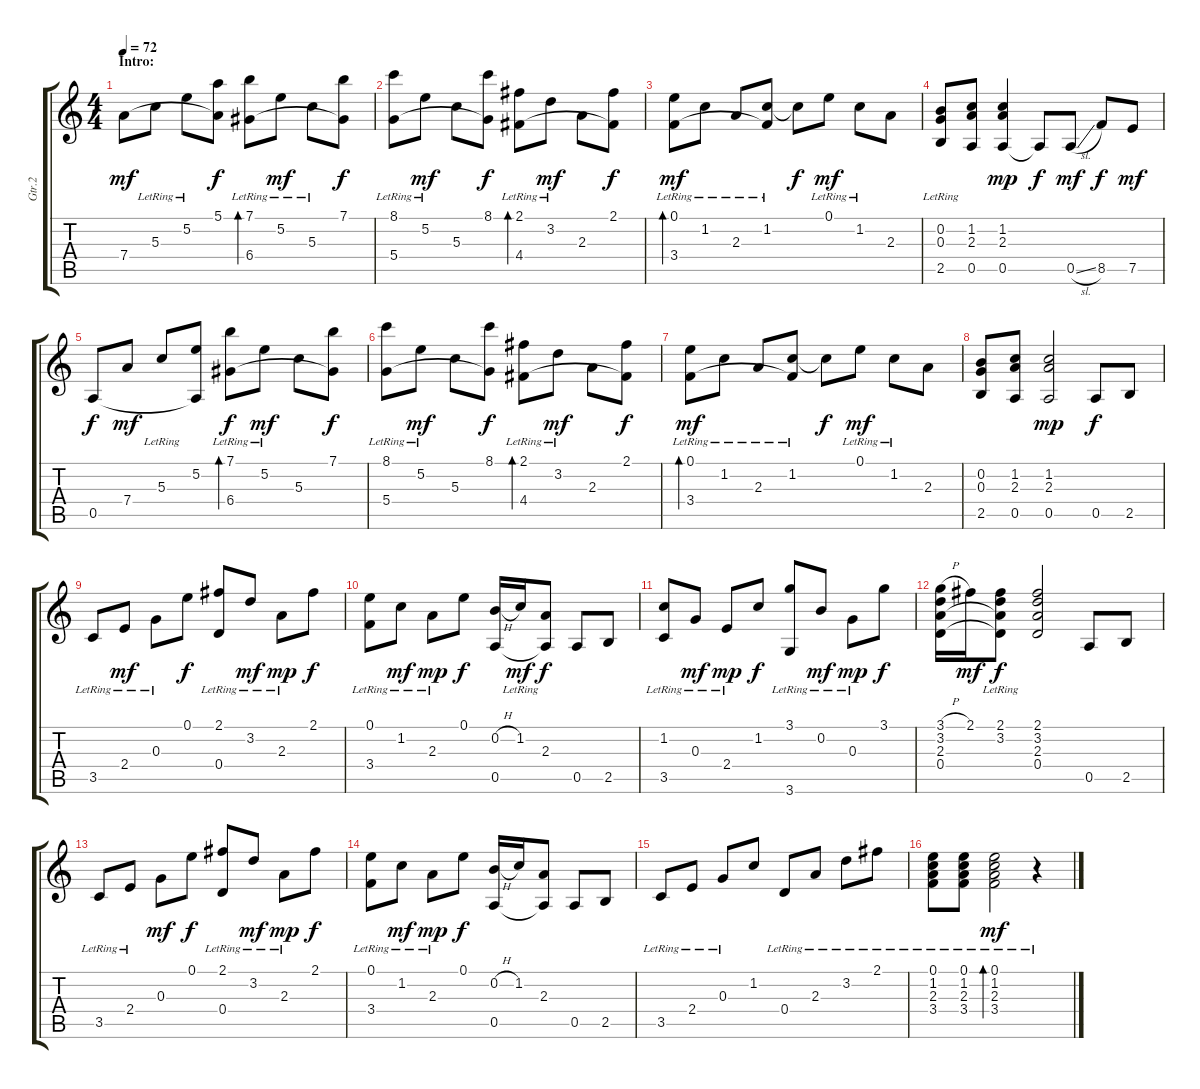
\track ("Gtr.2" "Gtr.2") {instrument acousticguitarsteel}
\staff {score tabs}
\tuning (E4 B3 G3 D3 A2 E2) {hide}
\ts (4 4)
\section ("" "Intro:")
\tempo 72
\tempo 76
\tempo 72
\clef g2
\ks c
7.4.8{dy mf instrument acousticguitarsteel} 5.3{lr}.8 5.2{lr}.8 (5.1 7.4{t}).8{dy f} (7.1{lr} 6.4{lr}).8{bd 120} 5.2{lr}.8{dy mf} 5.3{lr}.8 (7.1 6.4{t}).8{dy f} |
(8.1{lr} 5.4{lr}).8 5.2{lr}.8{dy mf} 5.3.8 (8.1 5.4{t}).8{dy f} (2.1{lr} 4.4{lr}).8{bd 120} 3.2{lr}.8{dy mf} 2.3.8 (2.1 4.4{t}).8{dy f} |
(0.1{lr} 3.4{lr}).8{bd 30 dy mf} 1.2{lr}.8 2.3{lr}.8 (1.2{lr} 3.4{t}).8 1.2{t}.8{dy f} 0.1{lr}.8{dy mf} 1.2{lr}.8 2.3.8 |
(0.2{lr} 0.3{lr} 2.5).8 (1.2 2.3 0.5).8 (1.2 2.3 0.5).4{dy mp} 0.5{t}.8{dy f} 0.5{sl}.8{dy mf} 8.5.8{dy f} 7.5.8{dy mf} |
0.5.8{dy f} 7.4.8{dy mf} 5.3{lr}.8 (5.2 0.5{t}).8 (7.1{lr} 6.4{lr}).8{bd 120 dy f} 5.2{lr}.8{dy mf} 5.3.8 (7.1 6.4{t}).8{dy f} |
(8.1{lr} 5.4{lr}).8 5.2{lr}.8{dy mf} 5.3.8 (8.1 5.4{t}).8{dy f} (2.1{lr} 4.4{lr}).8{bd 120} 3.2{lr}.8{dy mf} 2.3.8 (2.1 4.4{t}).8{dy f} |
(0.1{lr} 3.4{lr}).8{bd 30 dy mf} 1.2{lr}.8 2.3{lr}.8 (1.2{lr} 3.4{t}).8 1.2{t}.8{dy f} 0.1{lr}.8{dy mf} 1.2{lr}.8 2.3.8 |
(0.2 0.3 2.5).8 (1.2 2.3 0.5).8 (1.2 2.3 0.5).2{dy mp} 0.5.8{dy f} 2.5.8 |
3.5{lr}.8 2.4{lr}.8{dy mf} 0.3{lr}.8 0.1.8{dy f} (2.1{lr} 0.4{lr}).8 3.2{lr}.8{dy mf} 2.3{lr}.8{dy mp} 2.1.8{dy f} |
(0.1{lr} 3.4{lr}).8 1.2{lr}.8{dy mf} 2.3{lr}.8{dy mp} 0.1.8{dy f} (0.2{h} 0.5).16 1.2{lr}.16{dy mf} (2.3 0.5{t}).8{dy f} 0.5.8 2.5.8 |
(1.2{lr} 3.5{lr}).8 0.3{lr}.8{dy mf} 2.4{lr}.8{dy mp} 1.2.8{dy f} (3.1{lr} 3.6{lr}).8 0.2{lr}.8{dy mf} 0.3{lr}.8{dy mp} 3.1.8{dy f} |
(3.1{h} 3.2 2.3 0.4).16 2.1.16{dy mf} (2.1{lr} 3.2{lr} 2.3{t} 0.4{t}).8{dy f} (2.1 3.2 2.3 0.4).2 0.5.8 2.5.8 |
3.5{lr}.8 2.4{lr}.8 0.3.8{dy mf} 0.1.8{dy f} (2.1{lr} 0.4{lr}).8 3.2{lr}.8{dy mf} 2.3{lr}.8{dy mp} 2.1.8{dy f} |
(0.1{lr} 3.4{lr}).8 1.2{lr}.8{dy mf} 2.3{lr}.8{dy mp} 0.1.8{dy f} (0.2{h} 0.5).16 1.2.16 (2.3 0.5{t}).8 0.5.8 2.5.8 |
3.5{lr}.8 2.4{lr}.8 0.3{lr}.8 1.2.8 0.4{lr}.8 2.3{lr}.8 3.2{lr}.8 2.1{lr}.8 |
(0.1{lr} 1.2{lr} 2.3{lr} 3.4{lr}).8 (0.1{lr} 1.2{lr} 2.3{lr} 3.4{lr}).8 (0.1{lr} 1.2{lr} 2.3{lr} 3.4{lr}).2{bd 60 dy mf} r.4
